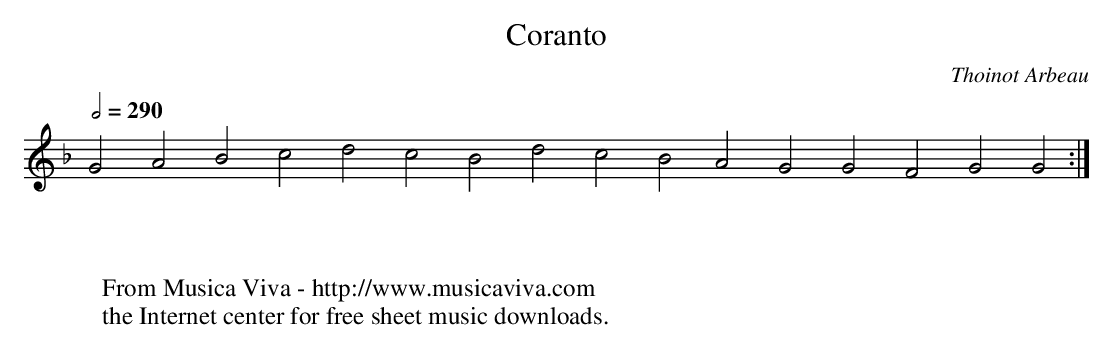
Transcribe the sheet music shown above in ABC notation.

X:1
T:Coranto
C:Thoinot Arbeau
M:none
L:1/2
Q:1/2=290
K:Gdor
GABcdcBdcBAGGFGG:|
W:
W:
W:  From Musica Viva - http://www.musicaviva.com
W:  the Internet center for free sheet music downloads.
